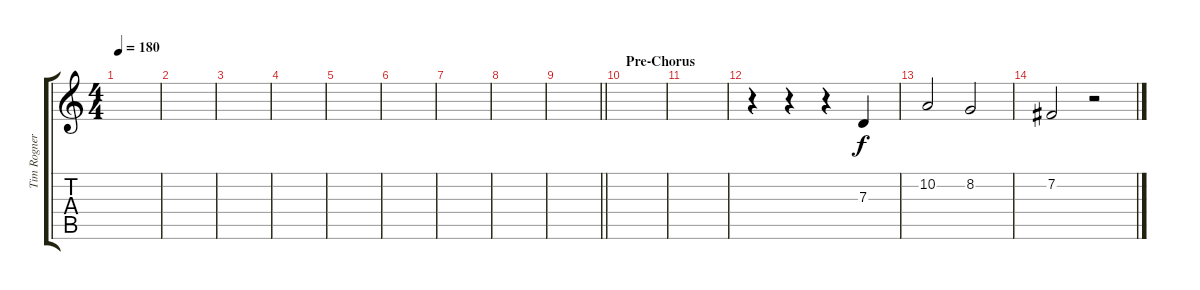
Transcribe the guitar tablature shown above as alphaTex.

\track ("Tim Rogner - Back Vocals" "Tim Rogner") {instrument tenorsax}
\staff {score tabs}
\tuning (E4 B3 G3 D3 A2 E2) {hide}
\ts (4 4)
\tempo 180
\clef g2
\ks c
|
|
|
|
|
|
|
|
\barLineRight lightlight
|
\section ("" "Pre-Chorus")
|
|
r.4 r.4 r.4 7.3.4 |
10.2.2 8.2.2 |
7.2.2 r.2
